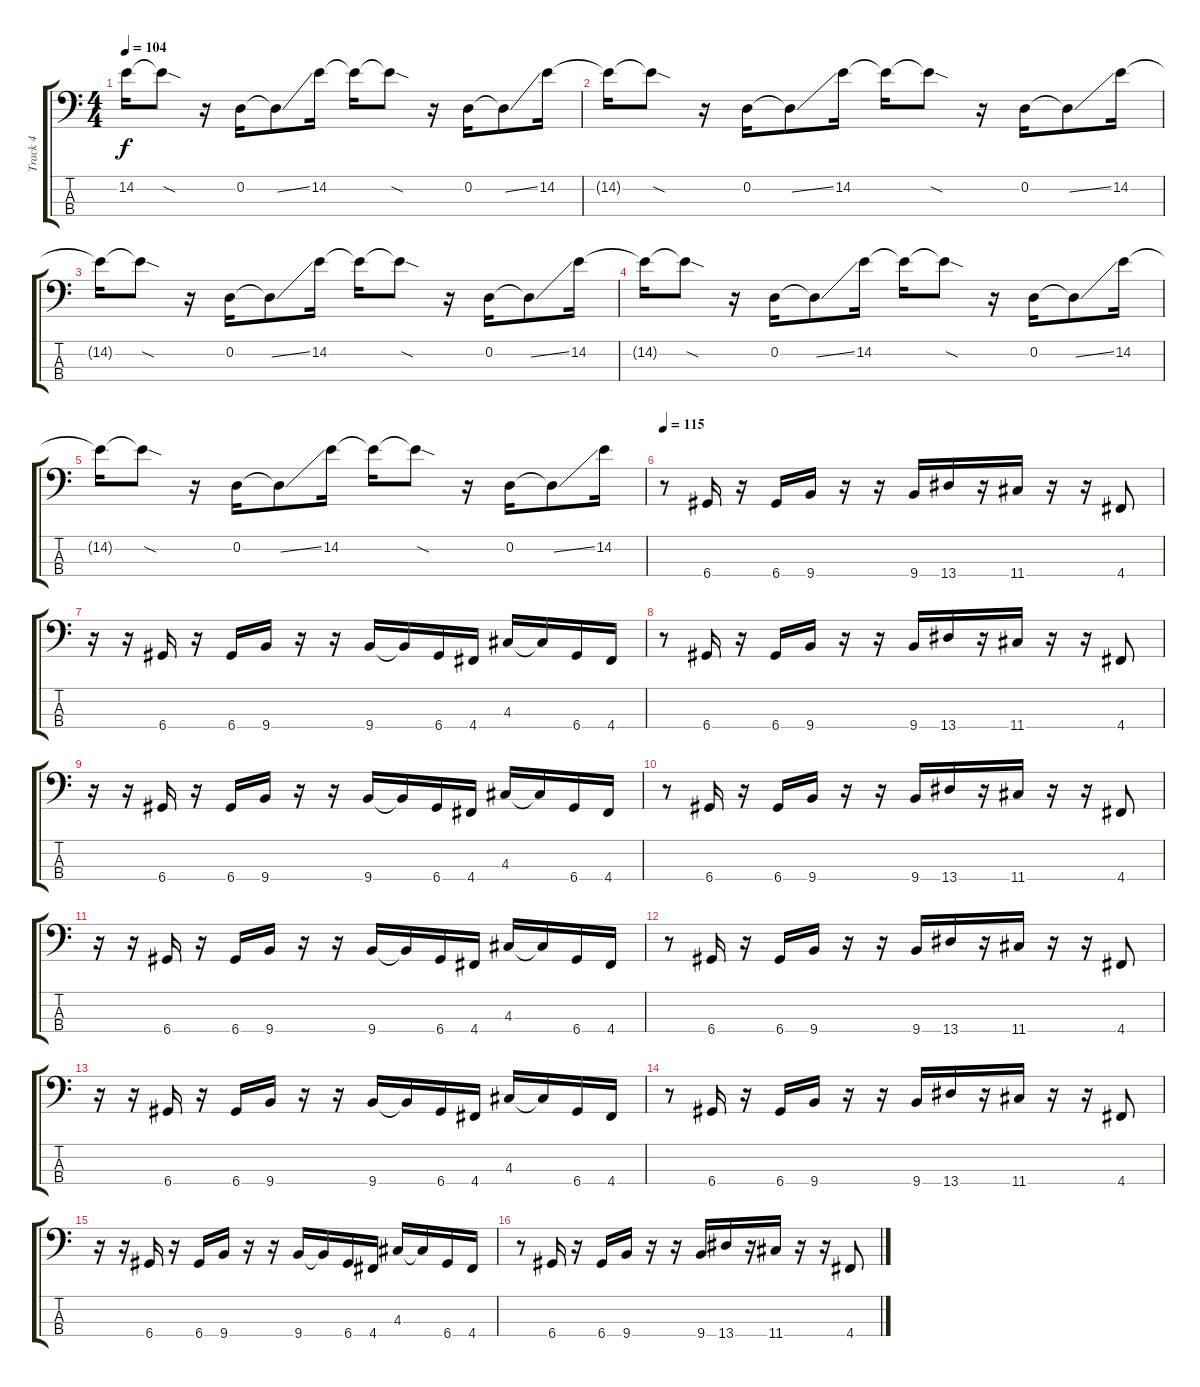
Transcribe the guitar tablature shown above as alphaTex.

\track ("Track 4" "Track 4") {instrument electricbasspick}
\staff {score tabs}
\tuning (G2 D2 A1 D1) {hide}
\ts (4 4)
\tempo 104
\clef f4
\ks c
14.2{t}.16{dy f} 14.2{sod t}.8 r.16 0.2.16 0.2{ss t}.8 14.2.16 14.2{t}.16 14.2{sod t}.8 r.16 0.2.16 0.2{ss t}.8 14.2.16 |
14.2{t}.16 14.2{sod t}.8 r.16 0.2.16 0.2{ss t}.8 14.2.16 14.2{t}.16 14.2{sod t}.8 r.16 0.2.16 0.2{ss t}.8 14.2.16 |
14.2{t}.16 14.2{sod t}.8 r.16 0.2.16 0.2{ss t}.8 14.2.16 14.2{t}.16 14.2{sod t}.8 r.16 0.2.16 0.2{ss t}.8 14.2.16 |
14.2{t}.16 14.2{sod t}.8 r.16 0.2.16 0.2{ss t}.8 14.2.16 14.2{t}.16 14.2{sod t}.8 r.16 0.2.16 0.2{ss t}.8 14.2.16 |
14.2{t}.16 14.2{sod t}.8 r.16 0.2.16 0.2{ss t}.8 14.2.16 14.2{t}.16 14.2{sod t}.8 r.16 0.2.16 0.2{ss t}.8 14.2.16 |
\tempo 115
r.8 6.4.16 r.16 6.4.16 9.4.16 r.16 r.16 9.4.16 13.4.16 r.16 11.4.16 r.16 r.16 4.4.8 |
r.16 r.16 6.4.16 r.16 6.4.16 9.4.16 r.16 r.16 9.4.16 9.4{t}.16 6.4.16 4.4.16 4.3.16 4.3{t}.16 6.4.16 4.4.16 |
r.8 6.4.16 r.16 6.4.16 9.4.16 r.16 r.16 9.4.16 13.4.16 r.16 11.4.16 r.16 r.16 4.4.8 |
r.16 r.16 6.4.16 r.16 6.4.16 9.4.16 r.16 r.16 9.4.16 9.4{t}.16 6.4.16 4.4.16 4.3.16 4.3{t}.16 6.4.16 4.4.16 |
r.8 6.4.16 r.16 6.4.16 9.4.16 r.16 r.16 9.4.16 13.4.16 r.16 11.4.16 r.16 r.16 4.4.8 |
r.16 r.16 6.4.16 r.16 6.4.16 9.4.16 r.16 r.16 9.4.16 9.4{t}.16 6.4.16 4.4.16 4.3.16 4.3{t}.16 6.4.16 4.4.16 |
r.8 6.4.16 r.16 6.4.16 9.4.16 r.16 r.16 9.4.16 13.4.16 r.16 11.4.16 r.16 r.16 4.4.8 |
r.16 r.16 6.4.16 r.16 6.4.16 9.4.16 r.16 r.16 9.4.16 9.4{t}.16 6.4.16 4.4.16 4.3.16 4.3{t}.16 6.4.16 4.4.16 |
r.8 6.4.16 r.16 6.4.16 9.4.16 r.16 r.16 9.4.16 13.4.16 r.16 11.4.16 r.16 r.16 4.4.8 |
r.16 r.16 6.4.16 r.16 6.4.16 9.4.16 r.16 r.16 9.4.16 9.4{t}.16 6.4.16 4.4.16 4.3.16 4.3{t}.16 6.4.16 4.4.16 |
r.8 6.4.16 r.16 6.4.16 9.4.16 r.16 r.16 9.4.16 13.4.16 r.16 11.4.16 r.16 r.16 4.4.8
